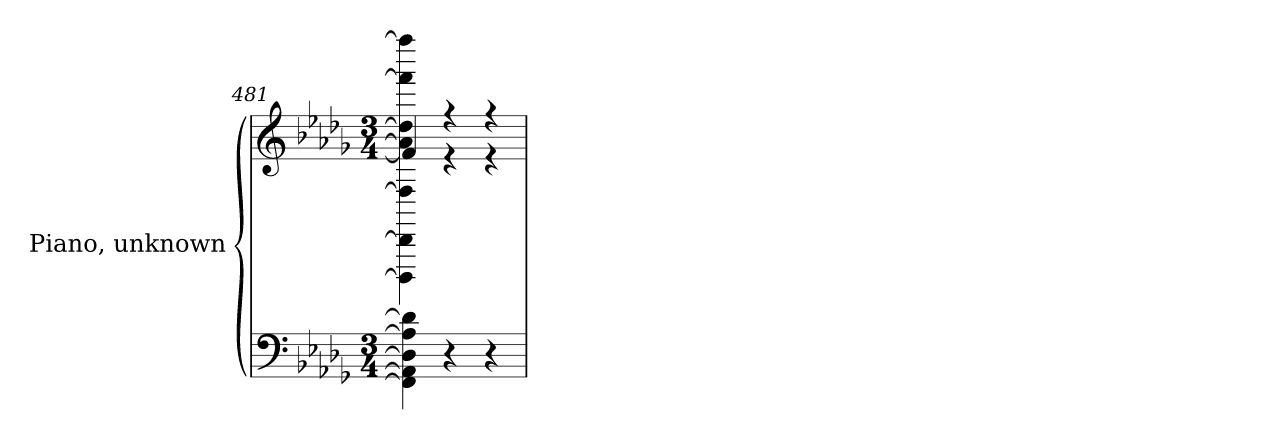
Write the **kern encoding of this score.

**kern	**kern
*part1	*part1
*staff2	*staff1
*I"Piano, unknown	*
*I'Pno.	*
*clefF4	*clefG2
*k[b-e-a-d-g-]	*k[b-e-a-d-g-]
*M3/4	*M3/4
=481	=481
*	*^
4FF\] 4AA-\] 4D-\] 4A-\] 4d-\]	4f/]	4DDD-\] 4DD-\] 4F\] 4a-\] 4dd-\] 4fff\] 4ffff\]
4r	4r	4r
4r	4r	4r
*	*v	*v
=	=
*-	*-
